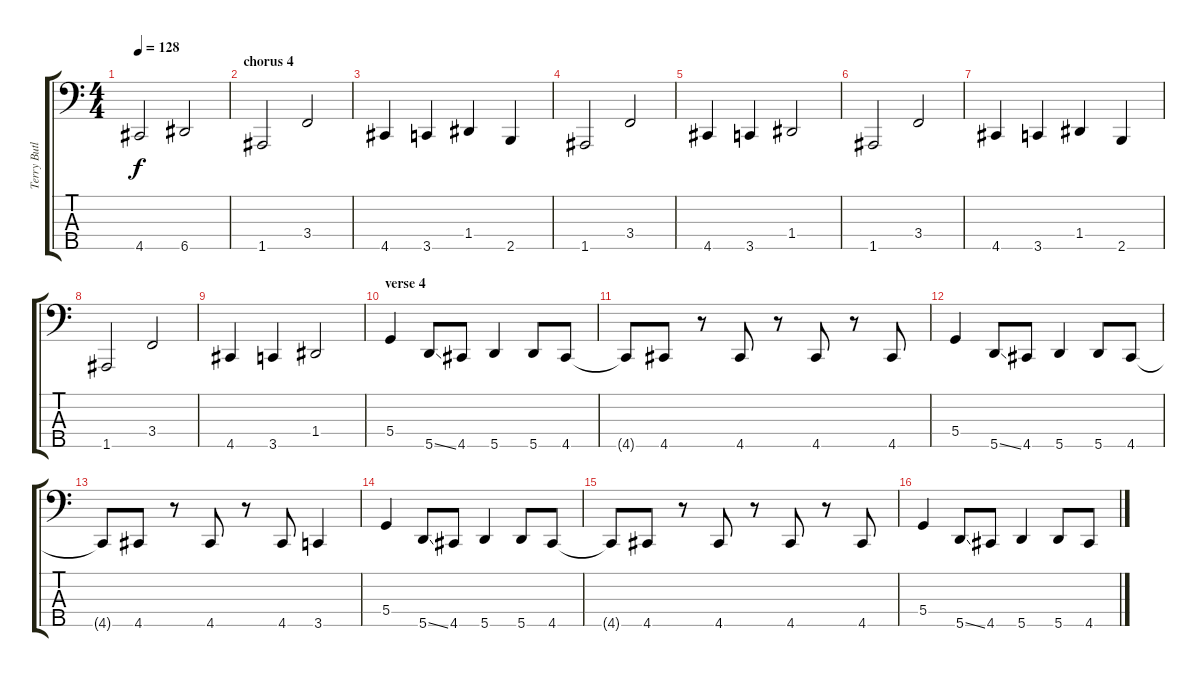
\track ("Terry Butler" "Terry Butl") {instrument electricbassfinger}
\staff {score tabs}
\tuning (F2 C2 G1 D1 A0) {hide}
\ts (4 4)
\tempo 128
\clef f4
\ks c
4.5{t}.2{dy f} 6.5.2 |
\section ("" "chorus 4")
1.5.2 3.4.2 |
4.5.4 3.5.4 1.4.4 2.5.4 |
1.5.2 3.4.2 |
4.5.4 3.5.4 1.4.2 |
1.5.2 3.4.2 |
4.5.4 3.5.4 1.4.4 2.5.4 |
1.5.2 3.4.2 |
4.5.4 3.5.4 1.4.2 |
\section ("" "verse 4")
5.4.4 5.5{ss}.8 4.5.8 5.5.4 5.5.8 4.5.8 |
4.5{t}.8 4.5.8 r.8 4.5.8 r.8 4.5.8 r.8 4.5.8 |
5.4.4 5.5{ss}.8 4.5.8 5.5.4 5.5.8 4.5.8 |
4.5{t}.8 4.5.8 r.8 4.5.8 r.8 4.5.8 3.5.4 |
5.4.4 5.5{ss}.8 4.5.8 5.5.4 5.5.8 4.5.8 |
4.5{t}.8 4.5.8 r.8 4.5.8 r.8 4.5.8 r.8 4.5.8 |
5.4.4 5.5{ss}.8 4.5.8 5.5.4 5.5.8 4.5.8
